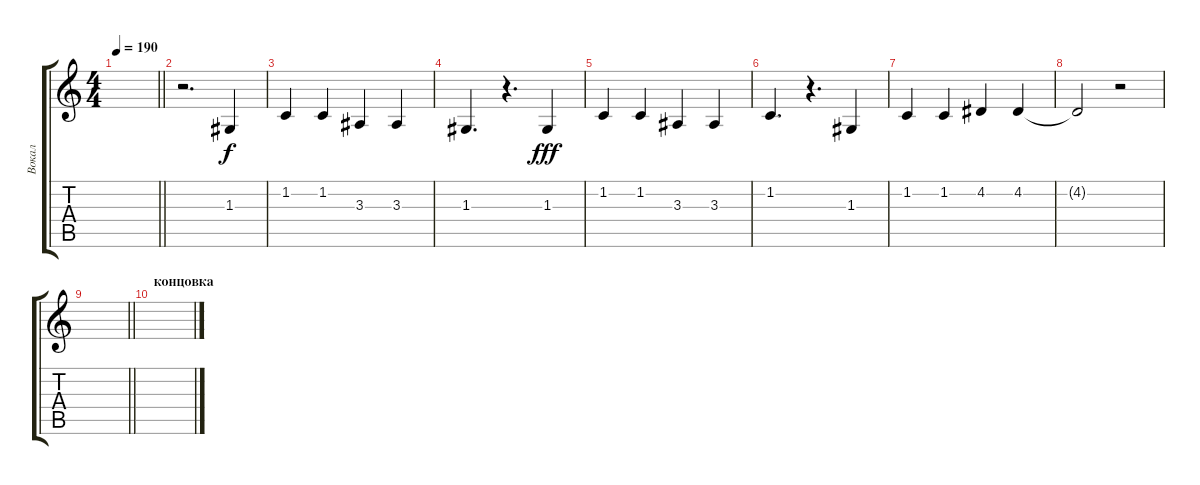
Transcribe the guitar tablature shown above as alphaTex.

\track ("Вокал" "Вокал") {instrument lead2sawtooth}
\staff {score tabs}
\tuning (E4 B3 G3 D3 A2 E2) {hide}
\ts (4 4)
\tempo 190
\clef g2
\barLineRight lightlight
\ks c
|
r.2{d} 1.3.4 |
1.2.4{dy f} 1.2.4 3.3.4 3.3.4 |
1.3.4{d} r.4{d} 1.3.4{dy fff} |
1.2.4 1.2.4 3.3.4 3.3.4 |
1.2.4{d} r.4{d} 1.3.4 |
1.2.4 1.2.4 4.2.4 4.2.4 |
4.2{t}.2 r.2 |
\barLineRight lightlight
|
\section ("" "концовка")
